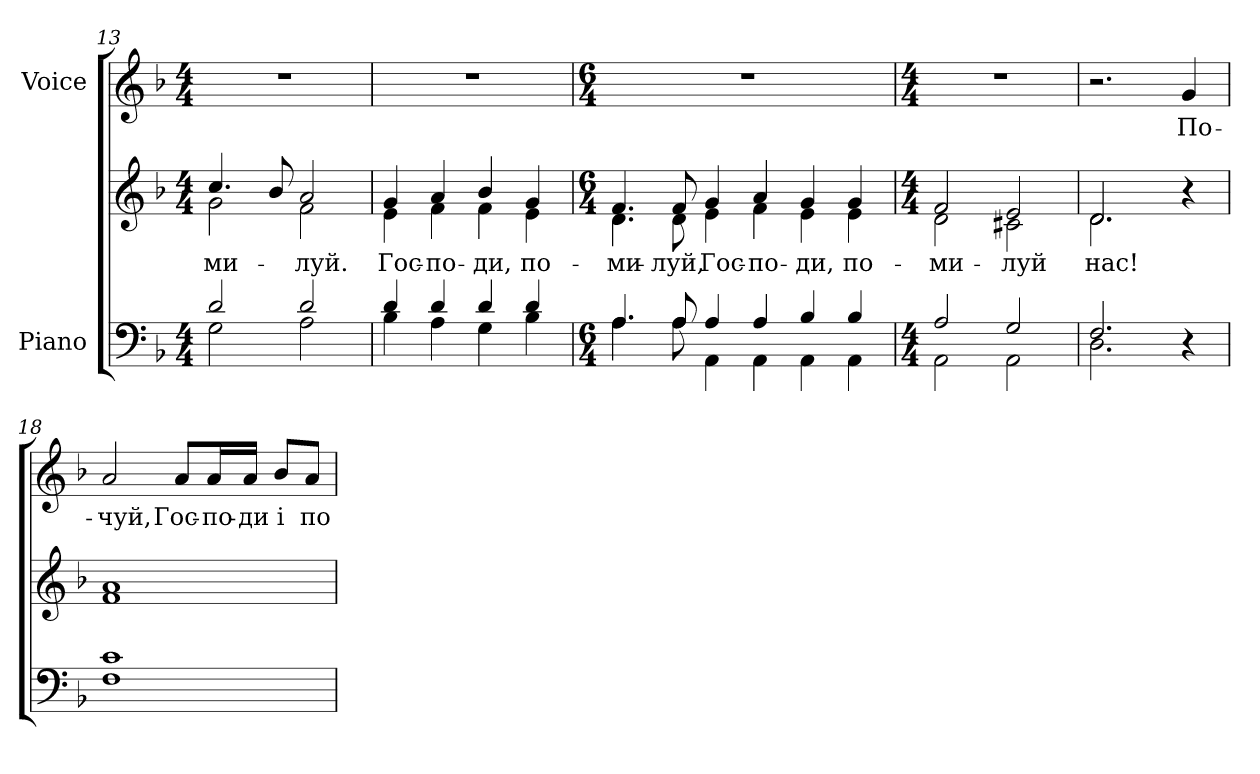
**kern	**kern	**text	**kern	**text
*part2	*part2	*part2	*part1	*part1
*staff3	*staff2	*staff2	*staff1	*staff1
*I"Piano	*	*	*I"Voice	*
*clefF4	*clefG2	*	*clefG2	*
*k[b-]	*k[b-]	*	*k[b-]	*
*F:	*F:	*	*F:	*
*M4/4	*M4/4	*	*M4/4	*
=13	=13	=13	=13	=13
*^	*	*	*	*
!	!	!	!LO:LY:b:color=#000000	!	!
*	*	*^	*	*	*
2di/	2Gi\	4.cci/	2gi\	ми-	1r	.
.	.	8b-i/	.	.	.	.
!	!	!	!	!LO:LY:b:color=#000000	!	!
2di/	2Ai\	2ai/	2fi\	-луй.	.	.
!!LO:PB:g=z
=14	=14	=14	=14	=14	=14	=14
!	!	!	!	!LO:LY:b:color=#000000	!	!
4di/	4B-i\	4gi/	4ei\	Гос-	1r	.
!	!	!	!	!LO:LY:b:color=#000000	!	!
4di/	4Ai\	4ai/	4fi\	-по-	.	.
!	!	!	!	!LO:LY:b:color=#000000	!	!
4di/	4Gi\	4b-i/	4fi\	-ди,	.	.
!	!	!	!	!LO:LY:b:color=#000000	!	!
4di/	4B-i\	4gi/	4ei\	по-	.	.
=15	=15	=15	=15	=15	=15	=15
*M6/4	*	*M6/4	*	*	*M6/4	*
!	!	!	!	!LO:LY:b:color=#000000	!LO:N:vis=1	!
4.Ai/	4.Ai\	4.fi/	4.di\	-ми-	1.r	.
!	!	!	!	!LO:LY:b:color=#000000	!	!
8Ai/	8Ai\	8fi/	8di\	-луй,	.	.
!	!	!	!	!LO:LY:b:color=#000000	!	!
4Ai/	4AAi\	4gi/	4ei\	Гос-	.	.
!	!	!	!	!LO:LY:b:color=#000000	!	!
4Ai/	4AAi\	4ai/	4fi\	-по-	.	.
!	!	!	!	!LO:LY:b:color=#000000	!	!
4B-i/	4AAi\	4gi/	4ei\	-ди,	.	.
!	!	!	!	!LO:LY:b:color=#000000	!	!
4B-i/	4AAi\	4gi/	4ei\	по-	.	.
=16	=16	=16	=16	=16	=16	=16
*M4/4	*	*M4/4	*	*	*M4/4	*
!	!	!	!	!LO:LY:b:color=#000000	!	!
2Ai/	2AAi\	2fi/	2di\	-ми-	1r	.
!	!	!	!	!LO:LY:b:color=#000000	!	!
2Gi/	2AAi\	2ei/	2c#Xi\	-луй	.	.
!!LO:LB:g=z
=17	=17	=17	=17	=17	=17	=17
!	!	!	!	!LO:LY:b:color=#000000	!	!
2.Fi/	2.Di\	2.di/	2.di\	нас!	2.r	.
!	!	!	!	!	!	!LO:LY:b:color=#000000
4r	4ryy	4r	4ryy	.	4gi/	По-
=18	=18	=18	=18	=18	=18	=18
!	!	!	!	!	!	!LO:LY:b:color=#000000
1ci	1Fi	1ai	1fi	.	2ai/	-чуй,
!	!	!	!	!	!	!LO:LY:b:color=#000000
.	.	.	.	.	8ai/L	Гос-
!	!	!	!	!	!	!LO:LY:b:color=#000000
.	.	.	.	.	16ai/L	-по-
!	!	!	!	!	!	!LO:LY:b:color=#000000
.	.	.	.	.	16ai/JJ	-ди
!	!	!	!	!	!	!LO:LY:b:color=#000000
.	.	.	.	.	8b-i/L	і
!	!	!	!	!	!	!LO:LY:b:color=#000000
.	.	.	.	.	8ai/J	по-
*v	*v	*	*	*	*	*
*	*v	*v	*	*	*
=	=	=	=	=
*-	*-	*-	*-	*-
